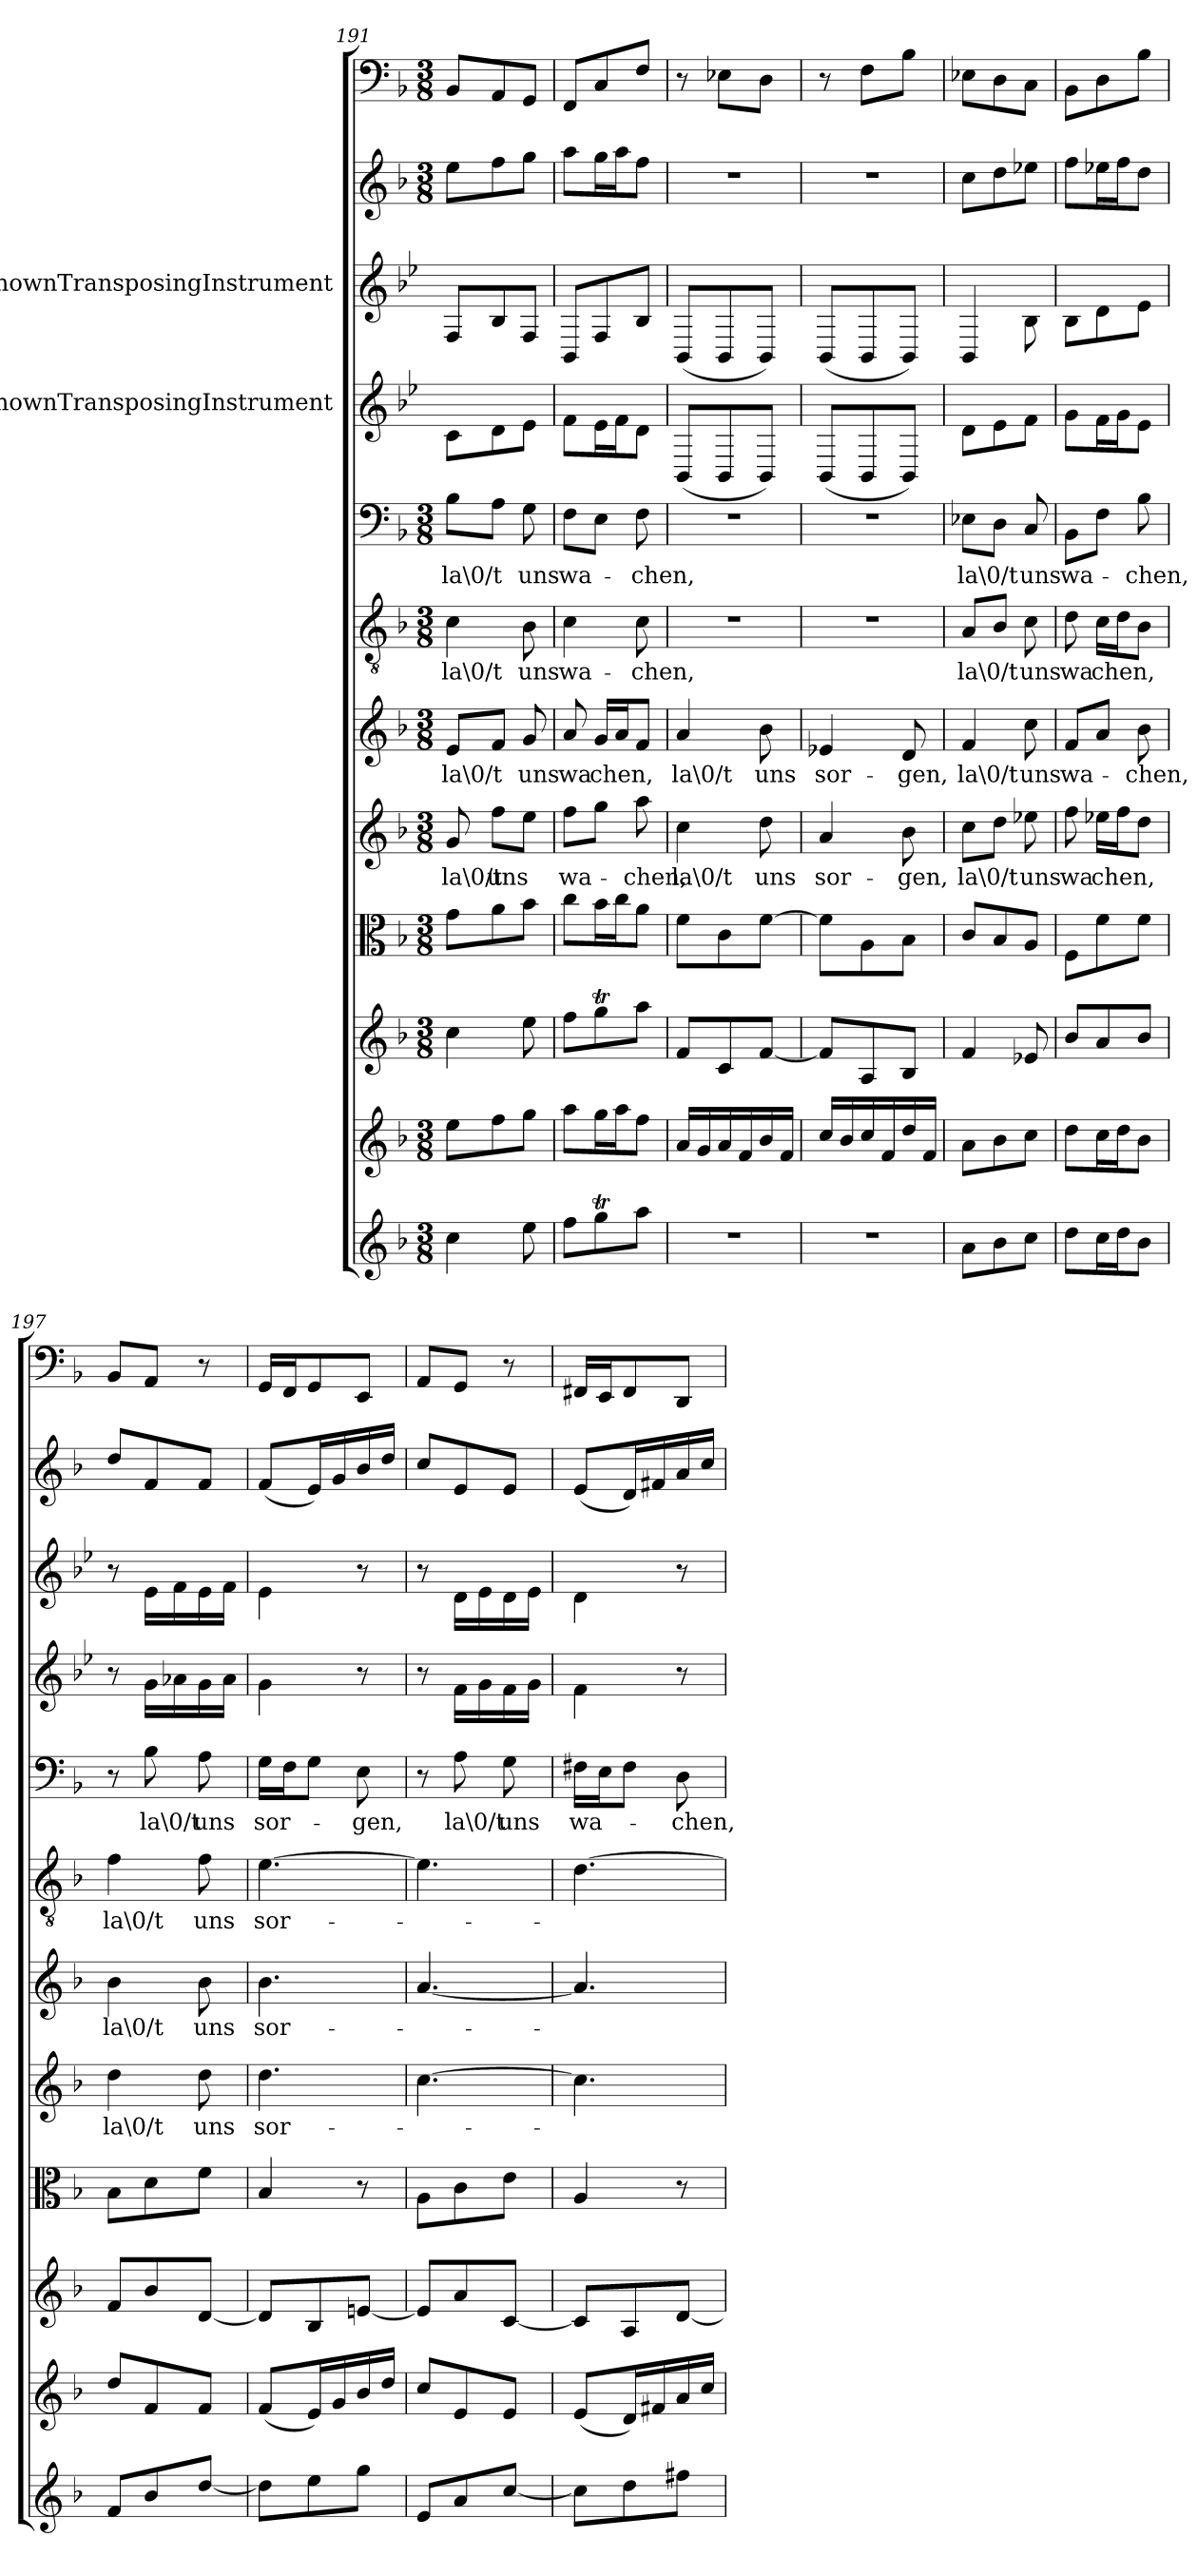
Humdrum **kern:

**kern	**kern	**kern	**kern	**kern	**text	**kern	**text	**kern	**text	**kern	**text	**kern	**kern	**kern	**kern
*part12	*part11	*part10	*part9	*part8	*part8	*part7	*part7	*part6	*part6	*part5	*part5	*part4	*part3	*part2	*part1
*staff12	*staff11	*staff10	*staff9	*staff8	*staff8	*staff7	*staff7	*staff6	*staff6	*staff5	*staff5	*staff4	*staff3	*staff2	*staff1
*	*	*	*	*	*	*	*	*	*	*	*	*I"UnknownTransposingInstrument	*I"UnknownTransposingInstrument	*	*
*clefG2	*clefG2	*clefG2	*clefC3	*clefG2	*	*clefG2	*	*clefGv2	*	*clefF4	*	*clefG2	*clefG2	*clefG2	*clefF4
*	*	*	*	*	*	*	*	*	*	*	*	*ITrd-4c-7	*ITrd-4c-7	*	*
*k[b-]	*k[b-]	*k[b-]	*k[b-]	*k[b-]	*	*k[b-]	*	*k[b-]	*	*k[b-]	*	*k[b-]	*k[b-]	*k[b-]	*k[b-]
*F:	*F:	*F:	*F:	*F:	*	*F:	*	*F:	*	*F:	*	*	*	*F:	*F:
*M3/8	*M3/8	*M3/8	*M3/8	*M3/8	*	*M3/8	*	*M3/8	*	*M3/8	*	*	*	*M3/8	*M3/8
=191	=191	=191	=191	=191	=191	=191	=191	=191	=191	=191	=191	=191	=191	=191	=191
4cc\	8ee\L	4cc\	8g\L	8g/	la\0/t	8e/L	la\0/t	4c\	la\0/t	8B-\L	la\0/t	8g\L	8c/L	8ee\L	8BB-/L
.	8ff\	.	8a\	8ff\L	uns	8f/J	.	.	.	8A\J	.	8a\	8f/	8ff\	8AA/
8ee\	8gg\J	8ee\	8b-\J	8ee\J	.	8g/	uns	8B-\	uns	8G\	uns	8b-\J	8c/J	8gg\J	8GG/J
=192	=192	=192	=192	=192	=192	=192	=192	=192	=192	=192	=192	=192	=192	=192	=192
8ff\L	8aa\L	8ff\L	8cc\L	8ff\L	wa-	8a/	wa-	4c\	wa-	8F\L	wa-	8cc\L	8F/L	8aa\L	8FF/L
8ggT\	16gg\L	8ggT\	16b-\L	8gg\J	.	16g/LL	-chen,	.	.	8E\J	.	16b-\L	8c/	16gg\L	8C/
.	16aa\J	.	16cc\J	.	.	16a/J	.	.	.	.	.	16cc\J	.	16aa\J	.
8aa\J	8ff\J	8aa\J	8a\J	8aa\	-chen,	8f/J	.	8c\	-chen,	8F\	-chen,	8a\J	8f/J	8ff\J	8F/J
=193	=193	=193	=193	=193	=193	=193	=193	=193	=193	=193	=193	=193	=193	=193	=193
4.r	16a/LL	8f/L	8f\L	4cc\	la\0/t	4a/	la\0/t	4.r	.	4.r	.	(8F/L	(8F/L	4.r	8r
.	16g/	.	.	.	.	.	.	.	.	.	.	.	.	.	.
.	16a/	8c/	8c\	.	.	.	.	.	.	.	.	8F/	8F/	.	8E-X\L
.	16f/	.	.	.	.	.	.	.	.	.	.	.	.	.	.
.	16b-/	[8f/J	[8f\J	8dd\	uns	8b-\	uns	.	.	.	.	8F/J)	8F/J)	.	8D\J
.	16f/JJ	.	.	.	.	.	.	.	.	.	.	.	.	.	.
=194	=194	=194	=194	=194	=194	=194	=194	=194	=194	=194	=194	=194	=194	=194	=194
4.r	16cc/LL	8f/L]	8f\L]	4a/	sor-	4e-X/	sor-	4.r	.	4.r	.	(8F/L	(8F/L	4.r	8r
.	16b-/	.	.	.	.	.	.	.	.	.	.	.	.	.	.
.	16cc/	8A/	8A\	.	.	.	.	.	.	.	.	8F/	8F/	.	8F\L
.	16f/	.	.	.	.	.	.	.	.	.	.	.	.	.	.
.	16dd/	8B-/J	8B-\J	8b-\	-gen,	8d/	-gen,	.	.	.	.	8F/J)	8F/J)	.	8B-\J
.	16f/JJ	.	.	.	.	.	.	.	.	.	.	.	.	.	.
=195	=195	=195	=195	=195	=195	=195	=195	=195	=195	=195	=195	=195	=195	=195	=195
8a\L	8a\L	4f/	8c/L	8cc\L	la\0/t	4f/	la\0/t	8A/L	la\0/t	8E-X\L	la\0/t	8a\L	4F/	8cc\L	8E-X\L
8b-\	8b-\	.	8B-/	8dd\J	.	.	.	8B-/J	.	8D\J	.	8b-\	.	8dd\	8D\
8cc\J	8cc\J	8e-X/	8A/J	8ee-X\	uns	8cc\	uns	8c\	uns	8C/	uns	8cc\J	8f\	8ee-X\J	8C\J
=196	=196	=196	=196	=196	=196	=196	=196	=196	=196	=196	=196	=196	=196	=196	=196
8dd\L	8dd\L	8b-/L	8F\L	8ff\	wa-	8f/L	wa-	8d\	wa-	8BB-\L	wa-	8dd\L	8f\L	8ff\L	8BB-\L
16cc\L	16cc\L	8a/	8f\	16ee-X\LL	-chen,	8a/J	.	16c\LL	-chen,	8F\J	.	16cc\L	8a\	16ee-X\L	8D\
16dd\J	16dd\J	.	.	16ff\J	.	.	.	16d\J	.	.	.	16dd\J	.	16ff\J	.
8b-\J	8b-\J	8b-/J	8f\J	8dd\J	.	8b-\	-chen,	8B-\J	.	8B-\	-chen,	8b-\J	8b-\J	8dd\J	8B-\J
=197	=197	=197	=197	=197	=197	=197	=197	=197	=197	=197	=197	=197	=197	=197	=197
8f/L	8dd/L	8f/L	8B-\L	4dd\	la\0/t	4b-\	la\0/t	4f\	la\0/t	8r	.	8r	8r	8dd/L	8BB-/L
8b-/	8f/	8b-/	8d\	.	.	.	.	.	.	8B-\	la\0/t	16dd\LL	16b-\LL	8f/	8AA/J
.	.	.	.	.	.	.	.	.	.	.	.	16ee-X\	16cc\	.	.
[8dd/J	8f/J	[8d/J	8f\J	8dd\	uns	8b-\	uns	8f\	uns	8A\	uns	16dd\	16b-\	8f/J	8r
.	.	.	.	.	.	.	.	.	.	.	.	16ee-\JJ	16cc\JJ	.	.
=198	=198	=198	=198	=198	=198	=198	=198	=198	=198	=198	=198	=198	=198	=198	=198
8dd\L]	(8f/L	8d/L]	4B-/	4.dd\	sor-	4.b-\	sor-	[4.e\	sor-	16G\LL	sor-	4dd\	4b-\	(8f/L	16GG/LL
.	.	.	.	.	.	.	.	.	.	16F\J	.	.	.	.	16FF/J
8ee\	16e/L)	8B-/	.	.	.	.	.	.	.	8G\J	.	.	.	16e/L)	8GG/
.	16g/	.	.	.	.	.	.	.	.	.	.	.	.	16g/	.
8gg\J	16b-/	[8en/J	8r	.	.	.	.	.	.	8E\	-gen,	8r	8r	16b-/	8EE/J
.	16dd/JJ	.	.	.	.	.	.	.	.	.	.	.	.	16dd/JJ	.
=199	=199	=199	=199	=199	=199	=199	=199	=199	=199	=199	=199	=199	=199	=199	=199
8e/L	8cc/L	8e/L]	8A\L	[4.cc\	.	[4.a/	.	4.e\]	.	8r	.	8r	8r	8cc/L	8AA/L
8a/	8e/	8a/	8c\	.	.	.	.	.	.	8A\	la\0/t	16cc\LL	16a\LL	8e/	8GG/J
.	.	.	.	.	.	.	.	.	.	.	.	16dd\	16b-\	.	.
[8cc/J	8e/J	[8c/J	8e\J	.	.	.	.	.	.	8G\	uns	16cc\	16a\	8e/J	8r
.	.	.	.	.	.	.	.	.	.	.	.	16dd\JJ	16b-\JJ	.	.
=200	=200	=200	=200	=200	=200	=200	=200	=200	=200	=200	=200	=200	=200	=200	=200
8cc\L]	(8e/L	8c/L]	4A/	4.cc\]	.	4.a/]	.	[4.d\	.	16F#X\LL	wa-	4cc\	4a\	(8e/L	16FF#X/LL
.	.	.	.	.	.	.	.	.	.	16E\J	.	.	.	.	16EE/J
8dd\	16d/L)	8A/	.	.	.	.	.	.	.	8F#\J	.	.	.	16d/L)	8FF#/
.	16f#X/	.	.	.	.	.	.	.	.	.	.	.	.	16f#X/	.
8ff#X\J	16a/	[8d/J	8r	.	.	.	.	.	.	8D\	-chen,	8r	8r	16a/	8DD/J
.	16cc/JJ	.	.	.	.	.	.	.	.	.	.	.	.	16cc/JJ	.
=	=	=	=	=	=	=	=	=	=	=	=	=	=	=	=
*-	*-	*-	*-	*-	*-	*-	*-	*-	*-	*-	*-	*-	*-	*-	*-
